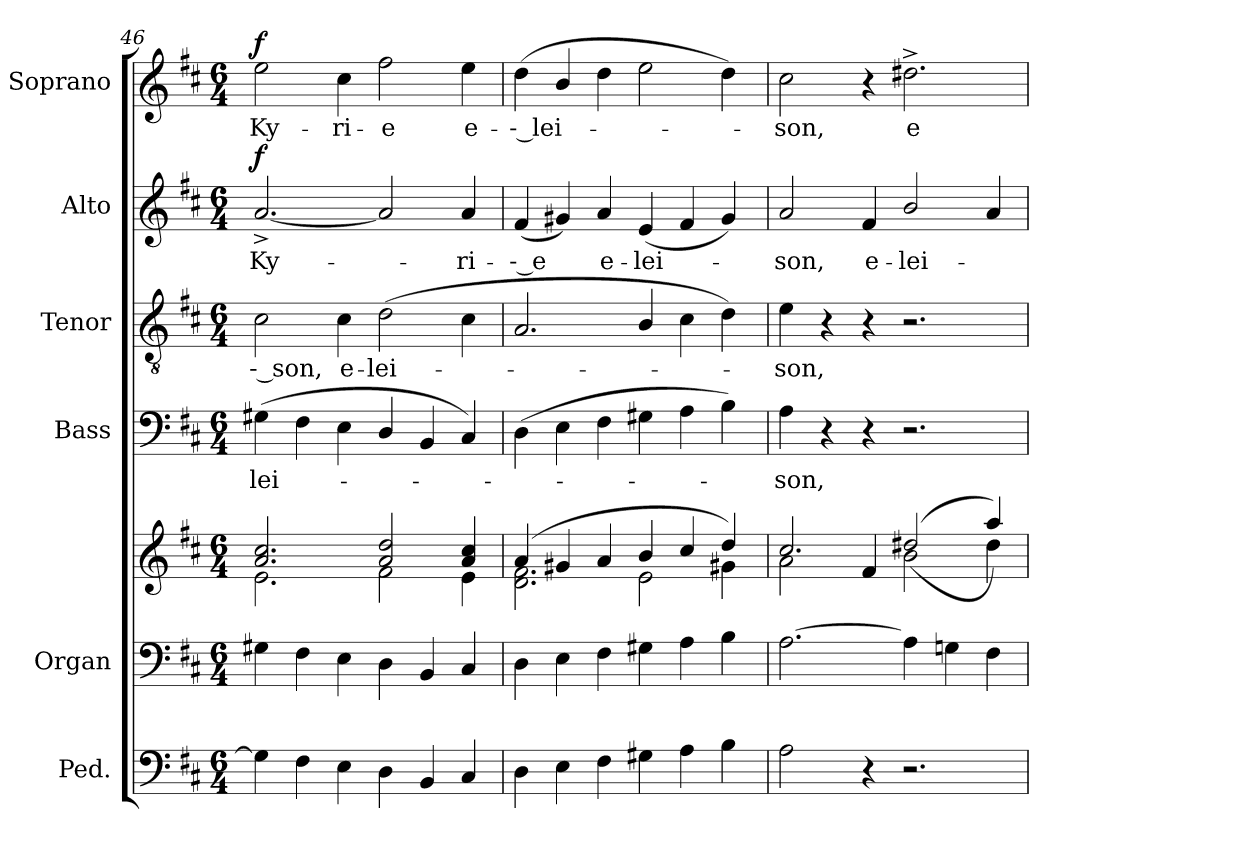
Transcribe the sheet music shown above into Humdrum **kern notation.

**kern	**kern	**kern	**kern	**text	**kern	**text	**kern	**text	**dynam	**kern	**text	**dynam
*part6	*part5	*part5	*part4	*part4	*part3	*part3	*part2	*part2	*part2	*part1	*part1	*part1
*staff7	*staff6	*staff5	*staff4	*staff4	*staff3	*staff3	*staff2	*staff2	*staff2	*staff1	*staff1	*staff1
*I"Ped.	*I"Organ	*	*I"Bass	*	*I"Tenor	*	*I"Alto	*	*	*I"Soprano	*	*
*	*I'Org.	*	*I'B.	*	*I'T.	*	*I'A.	*	*	*I'S.	*	*
*clefF4	*clefF4	*clefG2	*clefF4	*	*clefGv2	*	*clefG2	*	*	*clefG2	*	*
*	*	*	*	*	*ITrd7c12	*	*	*	*	*	*	*
*k[f#c#]	*k[f#c#]	*k[f#c#]	*k[f#c#]	*	*k[f#c#]	*	*k[f#c#]	*	*	*k[f#c#]	*	*
*D:	*D:	*D:	*D:	*	*D:	*	*D:	*	*	*D:	*	*
*M6/4	*M6/4	*M6/4	*M6/4	*	*M6/4	*	*M6/4	*	*	*M6/4	*	*
=46	=46	=46	=46	=46	=46	=46	=46	=46	=46	=46	=46	=46
*	*	*^	*	*	*	*	*	*	*	*	*	*
!	!	!	!	!	!LO:LY:b:color=#000000	!	!	!	!	!	!	!	!
!	!	!	!	!	!	!	!LO:LY:b:color=#000000	!	!	!	!	!	!
!	!	!	!	!	!	!	!	!	!LO:LY:b:color=#000000	!	!	!	!
!	!	!	!	!	!	!	!	!	!	!	!	!LO:LY:b:color=#000000	!
4G#i\]	4G#Xi\	2.ai/ 2.cc#i	2.ei\	(4G#Xi\	-lei-	2C#i\	-- son,	[2.a^i/	Ky-	f	2eei\	Ky-	f
4F#i\	4F#i\	.	.	4F#i\	.	.	.	.	.	.	.	.	.
!	!	!	!	!	!	!	!LO:LY:b:color=#000000	!	!	!	!	!	!
!	!	!	!	!	!	!	!	!	!	!	!	!LO:LY:b:color=#000000	!
4Ei\	4Ei\	.	.	4Ei\	.	4C#i\	e-	.	.	.	4cc#i\	-ri-	.
!	!	!	!	!	!	!	!LO:LY:b:color=#000000	!	!	!	!	!	!
!	!	!	!	!	!	!	!	!	!	!	!	!LO:LY:b:color=#000000	!
4Di\	4Di\	2ai/ 2ddi	2f#i\	4Di/	.	(2Di\	-lei-	2ai/]	.	.	2ff#i\	-e	.
4BBi/	4BBi/	.	.	4BBi/	.	.	.	.	.	.	.	.	.
!	!	!	!	!	!	!	!	!	!LO:LY:b:color=#000000	!	!	!	!
!	!	!	!	!	!	!	!	!	!	!	!	!LO:LY:b:color=#000000	!
4C#i/	4C#i/	4ai/ 4cc#i	4ei\	4C#i/)	.	4C#i\	.	4ai/	-ri-	.	4eei\	e-	.
!!LO:PB:g=z
=47	=47	=47	=47	=47	=47	=47	=47	=47	=47	=47	=47	=47	=47
!	!	!	!	!	!	!	!	!	!LO:LY:b:color=#000000	!	!	!	!
!	!	!	!	!	!	!	!	!	!	!	!	!LO:LY:b:color=#000000	!
4Di\	4Di\	(4ai/	2.di\ 2.f#i	(4Di\	.	2.AAi/	.	(4f#i/	-- e	.	(4ddi\	-- lei-	.
4Ei\	4Ei\	4g#Xi/	.	4Ei\	.	.	.	4g#Xi/)	.	.	4bi/	.	.
!	!	!	!	!	!	!	!	!	!LO:LY:b:color=#000000	!	!	!	!
4F#i\	4F#i\	4ai/	.	4F#i\	.	.	.	4ai/	e-	.	4ddi\	.	.
!	!	!	!	!	!	!	!	!	!LO:LY:b:color=#000000	!	!	!	!
4G#Xi\	4G#Xi\	4bi/	2ei\	4G#Xi\	.	4BBi/	.	(4ei/	-lei-	.	2eei\	.	.
4Ai\	4Ai\	4cc#i/	.	4Ai\	.	4C#i\	.	4f#i/	.	.	.	.	.
4Bi\	4Bi\	4ddi/)	4g#Xi\	4Bi\)	.	4Di\)	.	4g#i/)	.	.	4ddi\)	.	.
=48	=48	=48	=48	=48	=48	=48	=48	=48	=48	=48	=48	=48	=48
!	!	!	!	!	!LO:LY:b:color=#000000	!	!	!	!	!	!	!	!
!	!	!	!	!	!	!	!LO:LY:b:color=#000000	!	!	!	!	!	!
!	!	!	!	!	!	!	!	!	!LO:LY:b:color=#000000	!	!	!	!
!	!	!	!	!	!	!	!	!	!	!	!	!LO:LY:b:color=#000000	!
2Ai\	[2.Ai\	2.cc#i/	2ai\	4Ai\	-son,	4Ei\	-son,	2ai/	-son,	.	2cc#i\	-son,	.
.	.	.	.	4r	.	4r	.	.	.	.	.	.	.
!	!	!	!	!	!	!	!	!	!LO:LY:b:color=#000000	!	!	!	!
4r	.	.	4f#i/	4r	.	4r	.	4f#i/	e-	.	4r	.	.
!	!	!	!	!	!	!	!	!	!LO:LY:b:color=#000000	!	!	!	!
!	!	!	!	!	!	!	!	!	!	!	!	!LO:LY:b:color=#000000	!
2.r	4Ai\]	((2dd#Xi/	2bi\	2.r	.	2.r	.	2bi/	-lei-	.	2.dd#X^i\	e-	.
.	4Gni\	.	.	.	.	.	.	.	.	.	.	.	.
.	4F#i\	4aai/))	4dd#i\	.	.	.	.	4ai/	.	.	.	.	.
*	*	*v	*v	*	*	*	*	*	*	*	*	*	*
=	=	=	=	=	=	=	=	=	=	=	=	=
*-	*-	*-	*-	*-	*-	*-	*-	*-	*-	*-	*-	*-
